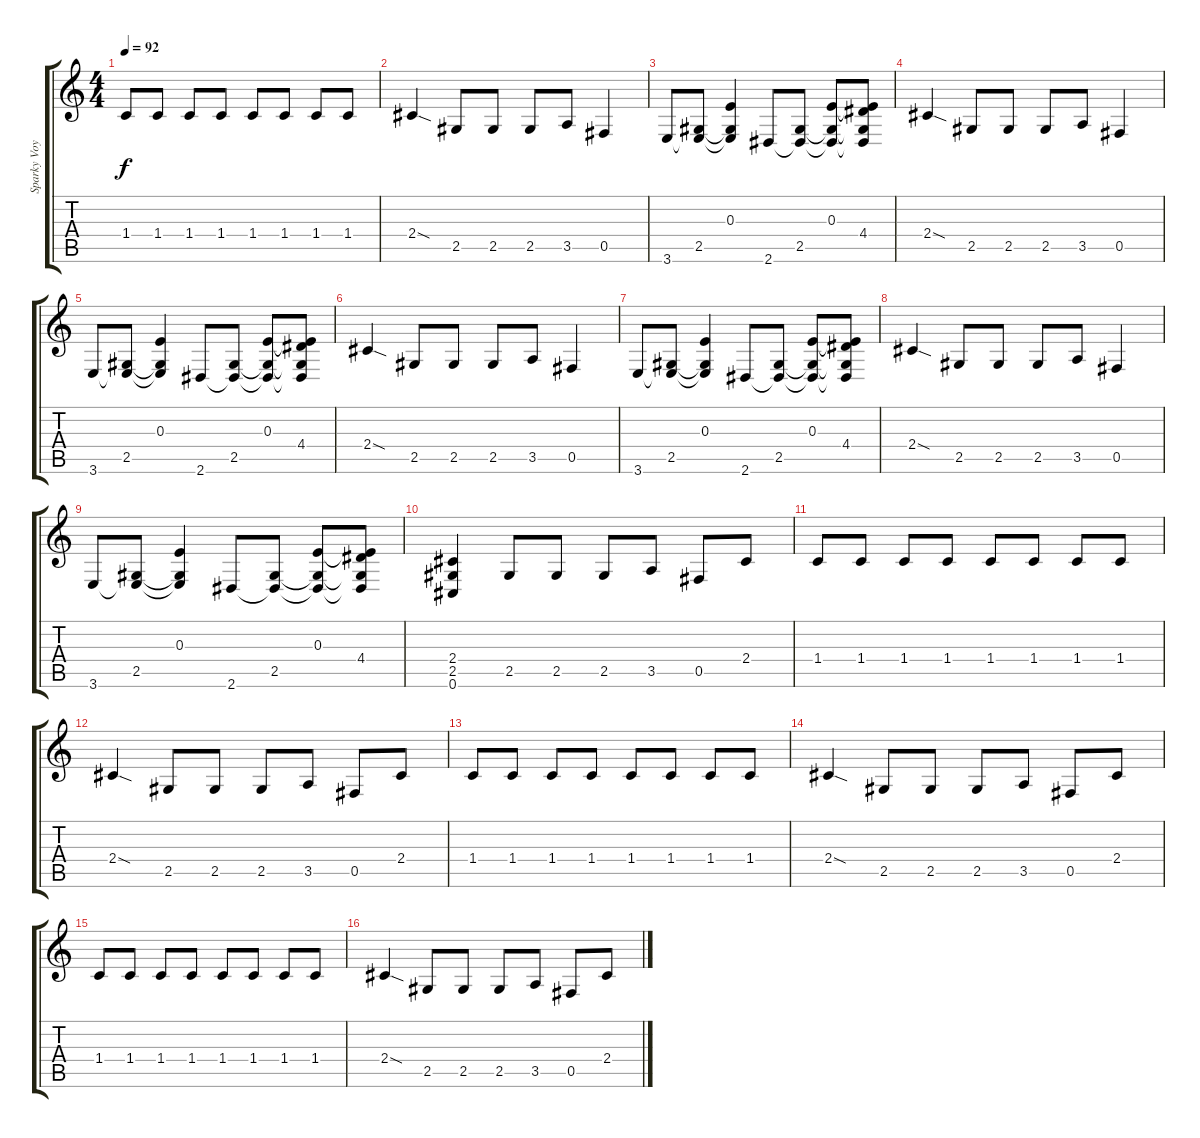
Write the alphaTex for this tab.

\track ("Sparky Voyles - Guitar" "Sparky Voy") {instrument distortionguitar}
\staff {score tabs}
\tuning (Db4 Ab3 E3 B2 Gb2 Db2) {hide}
\ts (4 4)
\tempo 92
\clef g2
\ks c
1.4.8{dy f} 1.4.8 1.4.8 1.4.8 1.4.8 1.4.8 1.4.8 1.4.8 |
2.4{sod}.4 2.5.8 2.5.8 2.5.8 3.5.8 0.5.4 |
3.6.8 (2.5 3.6{t}).8 (0.3 2.5{t} 3.6{t}).4 2.6.8 (2.5 2.6{t}).8 (0.3 2.5{t} 2.6{t}).8 (0.3{t} 4.4 2.5{t} 2.6{t}).8 |
2.4{sod}.4 2.5.8 2.5.8 2.5.8 3.5.8 0.5.4 |
3.6.8 (2.5 3.6{t}).8 (0.3 2.5{t} 3.6{t}).4 2.6.8 (2.5 2.6{t}).8 (0.3 2.5{t} 2.6{t}).8 (0.3{t} 4.4 2.5{t} 2.6{t}).8 |
2.4{sod}.4 2.5.8 2.5.8 2.5.8 3.5.8 0.5.4 |
3.6.8 (2.5 3.6{t}).8 (0.3 2.5{t} 3.6{t}).4 2.6.8 (2.5 2.6{t}).8 (0.3 2.5{t} 2.6{t}).8 (0.3{t} 4.4 2.5{t} 2.6{t}).8 |
2.4{sod}.4 2.5.8 2.5.8 2.5.8 3.5.8 0.5.4 |
3.6.8 (2.5 3.6{t}).8 (0.3 2.5{t} 3.6{t}).4 2.6.8 (2.5 2.6{t}).8 (0.3 2.5{t} 2.6{t}).8 (0.3{t} 4.4 2.5{t} 2.6{t}).8 |
(2.4 2.5 0.6).4 2.5.8 2.5.8 2.5.8 3.5.8 0.5.8 2.4.8 |
1.4.8 1.4.8 1.4.8 1.4.8 1.4.8 1.4.8 1.4.8 1.4.8 |
2.4{sod}.4 2.5.8 2.5.8 2.5.8 3.5.8 0.5.8 2.4.8 |
1.4.8 1.4.8 1.4.8 1.4.8 1.4.8 1.4.8 1.4.8 1.4.8 |
2.4{sod}.4 2.5.8 2.5.8 2.5.8 3.5.8 0.5.8 2.4.8 |
1.4.8 1.4.8 1.4.8 1.4.8 1.4.8 1.4.8 1.4.8 1.4.8 |
2.4{sod}.4 2.5.8 2.5.8 2.5.8 3.5.8 0.5.8 2.4.8
